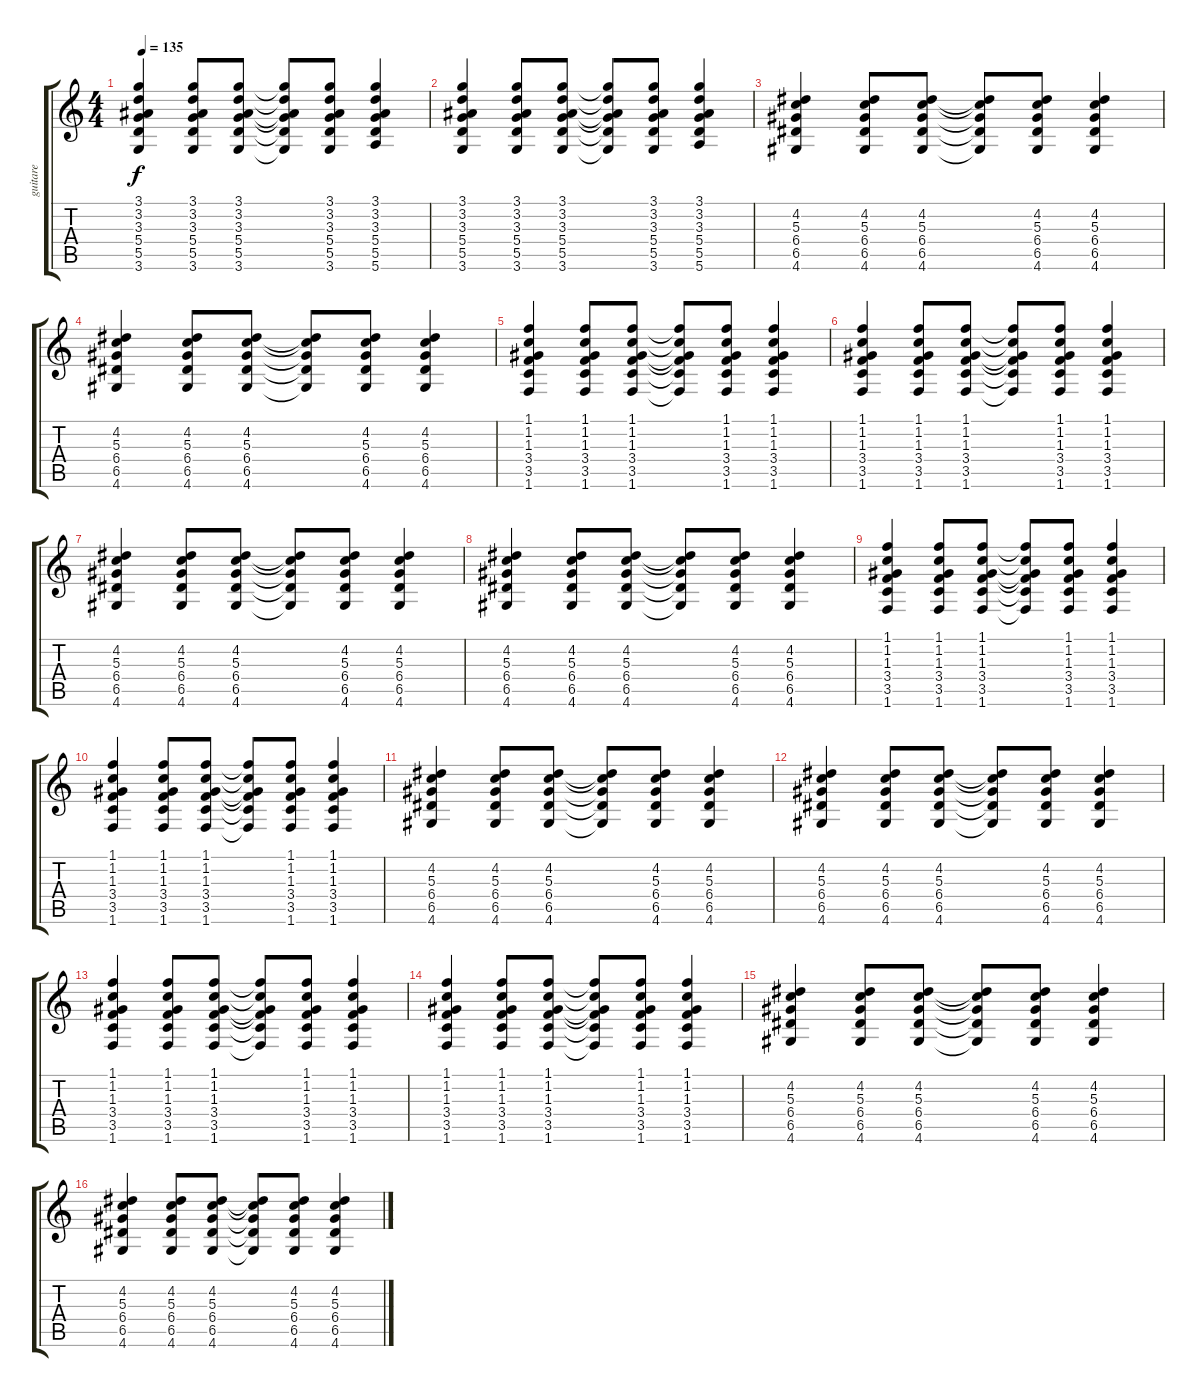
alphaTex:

\track ("guitare" "guitare") {instrument acousticguitarnylon}
\staff {score tabs}
\tuning (E4 B3 G3 D3 A2 E2) {hide}
\ts (4 4)
\tempo 135
\clef g2
\ks c
(3.1 3.2 3.3 5.4 5.5 3.6).4{dy f} (3.1 3.2 3.3 5.4 5.5 3.6).8 (3.1 3.2 3.3 5.4 5.5 3.6).8 (3.1{t} 3.2{t} 3.3{t} 5.4{t} 5.5{t} 3.6{t}).8 (3.1 3.2 3.3 5.4 5.5 3.6).8 (3.1 3.2 3.3 5.4 5.5 5.6).4 |
(3.1 3.2 3.3 5.4 5.5 3.6).4 (3.1 3.2 3.3 5.4 5.5 3.6).8 (3.1 3.2 3.3 5.4 5.5 3.6).8 (3.1{t} 3.2{t} 3.3{t} 5.4{t} 5.5{t} 3.6{t}).8 (3.1 3.2 3.3 5.4 5.5 3.6).8 (3.1 3.2 3.3 5.4 5.5 5.6).4 |
(4.2 5.3 6.4 6.5 4.6).4 (4.2 5.3 6.4 6.5 4.6).8 (4.2 5.3 6.4 6.5 4.6).8 (4.2{t} 5.3{t} 6.4{t} 6.5{t} 4.6{t}).8 (4.2 5.3 6.4 6.5 4.6).8 (4.2 5.3 6.4 6.5 4.6).4 |
(4.2 5.3 6.4 6.5 4.6).4 (4.2 5.3 6.4 6.5 4.6).8 (4.2 5.3 6.4 6.5 4.6).8 (4.2{t} 5.3{t} 6.4{t} 6.5{t} 4.6{t}).8 (4.2 5.3 6.4 6.5 4.6).8 (4.2 5.3 6.4 6.5 4.6).4 |
(1.1 1.2 1.3 3.4 3.5 1.6).4 (1.1 1.2 1.3 3.4 3.5 1.6).8 (1.1 1.2 1.3 3.4 3.5 1.6).8 (1.1{t} 1.2{t} 1.3{t} 3.4{t} 3.5{t} 1.6{t}).8 (1.1 1.2 1.3 3.4 3.5 1.6).8 (1.1 1.2 1.3 3.4 3.5 1.6).4 |
(1.1 1.2 1.3 3.4 3.5 1.6).4 (1.1 1.2 1.3 3.4 3.5 1.6).8 (1.1 1.2 1.3 3.4 3.5 1.6).8 (1.1{t} 1.2{t} 1.3{t} 3.4{t} 3.5{t} 1.6{t}).8 (1.1 1.2 1.3 3.4 3.5 1.6).8 (1.1 1.2 1.3 3.4 3.5 1.6).4 |
(4.2 5.3 6.4 6.5 4.6).4 (4.2 5.3 6.4 6.5 4.6).8 (4.2 5.3 6.4 6.5 4.6).8 (4.2{t} 5.3{t} 6.4{t} 6.5{t} 4.6{t}).8 (4.2 5.3 6.4 6.5 4.6).8 (4.2 5.3 6.4 6.5 4.6).4 |
(4.2 5.3 6.4 6.5 4.6).4 (4.2 5.3 6.4 6.5 4.6).8 (4.2 5.3 6.4 6.5 4.6).8 (4.2{t} 5.3{t} 6.4{t} 6.5{t} 4.6{t}).8 (4.2 5.3 6.4 6.5 4.6).8 (4.2 5.3 6.4 6.5 4.6).4 |
(1.1 1.2 1.3 3.4 3.5 1.6).4 (1.1 1.2 1.3 3.4 3.5 1.6).8 (1.1 1.2 1.3 3.4 3.5 1.6).8 (1.1{t} 1.2{t} 1.3{t} 3.4{t} 3.5{t} 1.6{t}).8 (1.1 1.2 1.3 3.4 3.5 1.6).8 (1.1 1.2 1.3 3.4 3.5 1.6).4 |
(1.1 1.2 1.3 3.4 3.5 1.6).4 (1.1 1.2 1.3 3.4 3.5 1.6).8 (1.1 1.2 1.3 3.4 3.5 1.6).8 (1.1{t} 1.2{t} 1.3{t} 3.4{t} 3.5{t} 1.6{t}).8 (1.1 1.2 1.3 3.4 3.5 1.6).8 (1.1 1.2 1.3 3.4 3.5 1.6).4 |
(4.2 5.3 6.4 6.5 4.6).4 (4.2 5.3 6.4 6.5 4.6).8 (4.2 5.3 6.4 6.5 4.6).8 (4.2{t} 5.3{t} 6.4{t} 6.5{t} 4.6{t}).8 (4.2 5.3 6.4 6.5 4.6).8 (4.2 5.3 6.4 6.5 4.6).4 |
(4.2 5.3 6.4 6.5 4.6).4 (4.2 5.3 6.4 6.5 4.6).8 (4.2 5.3 6.4 6.5 4.6).8 (4.2{t} 5.3{t} 6.4{t} 6.5{t} 4.6{t}).8 (4.2 5.3 6.4 6.5 4.6).8 (4.2 5.3 6.4 6.5 4.6).4 |
(1.1 1.2 1.3 3.4 3.5 1.6).4 (1.1 1.2 1.3 3.4 3.5 1.6).8 (1.1 1.2 1.3 3.4 3.5 1.6).8 (1.1{t} 1.2{t} 1.3{t} 3.4{t} 3.5{t} 1.6{t}).8 (1.1 1.2 1.3 3.4 3.5 1.6).8 (1.1 1.2 1.3 3.4 3.5 1.6).4 |
(1.1 1.2 1.3 3.4 3.5 1.6).4 (1.1 1.2 1.3 3.4 3.5 1.6).8 (1.1 1.2 1.3 3.4 3.5 1.6).8 (1.1{t} 1.2{t} 1.3{t} 3.4{t} 3.5{t} 1.6{t}).8 (1.1 1.2 1.3 3.4 3.5 1.6).8 (1.1 1.2 1.3 3.4 3.5 1.6).4 |
(4.2 5.3 6.4 6.5 4.6).4 (4.2 5.3 6.4 6.5 4.6).8 (4.2 5.3 6.4 6.5 4.6).8 (4.2{t} 5.3{t} 6.4{t} 6.5{t} 4.6{t}).8 (4.2 5.3 6.4 6.5 4.6).8 (4.2 5.3 6.4 6.5 4.6).4 |
(4.2 5.3 6.4 6.5 4.6).4 (4.2 5.3 6.4 6.5 4.6).8 (4.2 5.3 6.4 6.5 4.6).8 (4.2{t} 5.3{t} 6.4{t} 6.5{t} 4.6{t}).8 (4.2 5.3 6.4 6.5 4.6).8 (4.2 5.3 6.4 6.5 4.6).4
